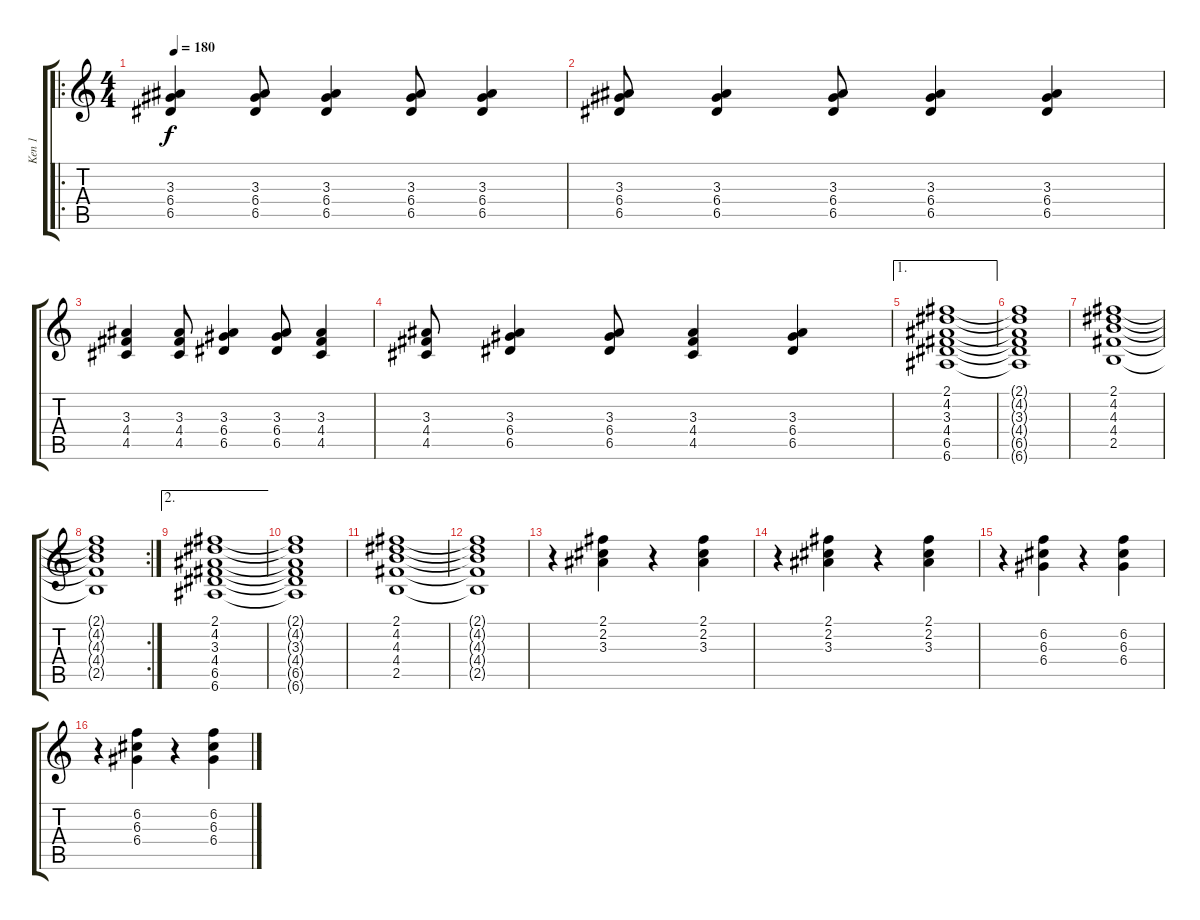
\track ("Ken 1" "Ken 1") {instrument distortionguitar}
\staff {score tabs}
\tuning (E4 B3 G3 D3 A2 E2) {hide}
\ro
\ts (4 4)
\tempo 180
\clef g2
\ks c
(3.3 6.4 6.5).4{dy f volume 4 instrument distortionguitar} (3.3 6.4 6.5).8 (3.3 6.4 6.5).4 (3.3 6.4 6.5).8 (3.3 6.4 6.5).4 |
(3.3 6.4 6.5).8 (3.3 6.4 6.5).4 (3.3 6.4 6.5).8 (3.3 6.4 6.5).4 (3.3 6.4 6.5).4 |
(3.3 4.4 4.5).4 (3.3 4.4 4.5).8 (3.3 6.4 6.5).4 (3.3 6.4 6.5).8 (3.3 4.4 4.5).4 |
(3.3 4.4 4.5).8 (3.3 6.4 6.5).4 (3.3 6.4 6.5).8 (3.3 4.4 4.5).4 (3.3 6.4 6.5).4 |
\ae 1
(2.1 4.2 3.3 4.4 6.5 6.6).1 |
(2.1{t} 4.2{t} 3.3{t} 4.4{t} 6.5{t} 6.6{t}).1 |
(2.1 4.2 4.3 4.4 2.5).1 |
\rc 2
(2.1{t} 4.2{t} 4.3{t} 4.4{t} 2.5{t}).1 |
\ae 2
(2.1 4.2 3.3 4.4 6.5 6.6).1 |
(2.1{t} 4.2{t} 3.3{t} 4.4{t} 6.5{t} 6.6{t}).1 |
(2.1 4.2 4.3 4.4 2.5).1 |
(2.1{t} 4.2{t} 4.3{t} 4.4{t} 2.5{t}).1 |
r.4 (2.1 2.2 3.3).4 r.4 (2.1 2.2 3.3).4 |
r.4 (2.1 2.2 3.3).4 r.4 (2.1 2.2 3.3).4 |
r.4 (6.2 6.3 6.4).4 r.4 (6.2 6.3 6.4).4 |
r.4 (6.2 6.3 6.4).4 r.4 (6.2 6.3 6.4).4
